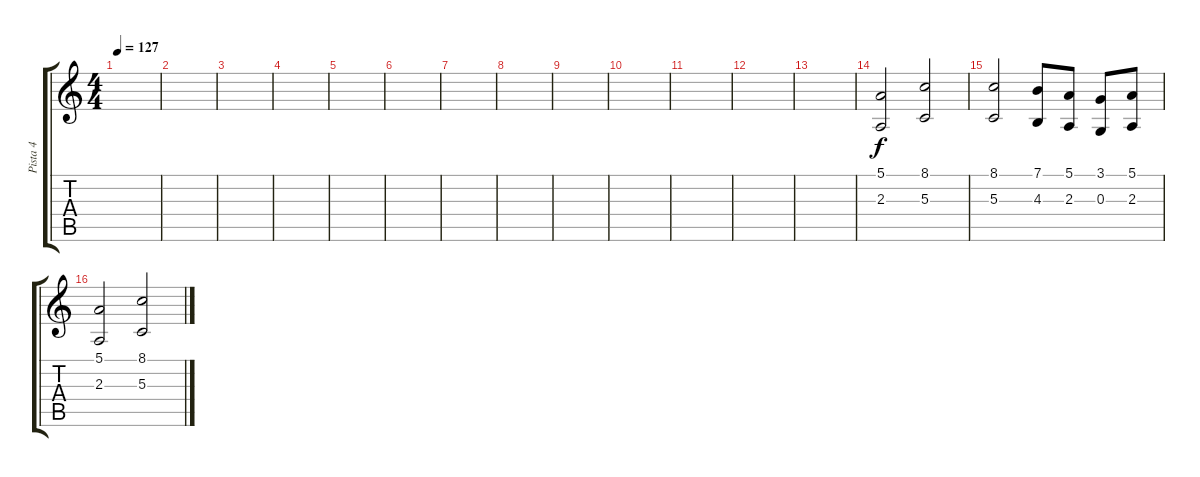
\track ("Pista 4" "Pista 4") {instrument lead1square}
\staff {score tabs}
\tuning (E4 B3 G3 D3 A2 E2) {hide}
\ts (4 4)
\tempo 127
\clef g2
\ks c
|
|
|
|
|
|
|
|
|
|
|
|
|
(5.1 2.3).2 (8.1 5.3).2 |
(8.1 5.3).2 (7.1 4.3).8 (5.1 2.3).8 (3.1 0.3).8 (5.1 2.3).8 |
(5.1 2.3).2 (8.1 5.3).2
